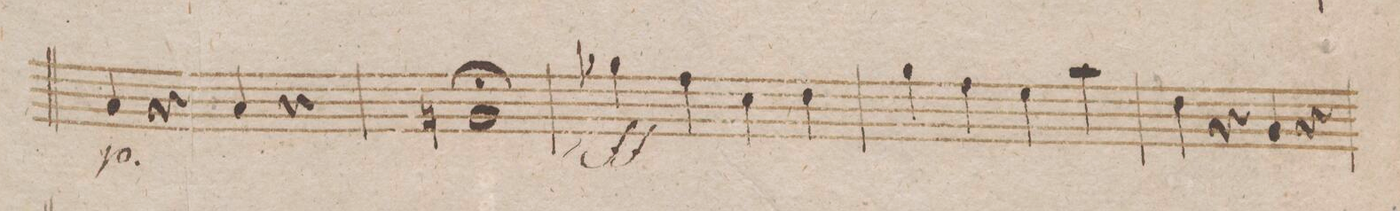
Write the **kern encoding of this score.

**kern	**dynam
*I"Violoncello	*
*clefF4	*
*k[b-]	*
*met(c|)	*
*M2/2	*
4C/	p
4r	.
4C/	.
4r	.
=70	=70
1BBn/;	.
=71	=71
4B-X\	ff
4A\	.
4E\	.
4F\	.
=72	=72
4B-\	.
4A\	.
4G\	.
4c\	.
=73	=73
4F\	.
4r	.
4BB-/	.
4r	.
=74	=74
*-	*-
